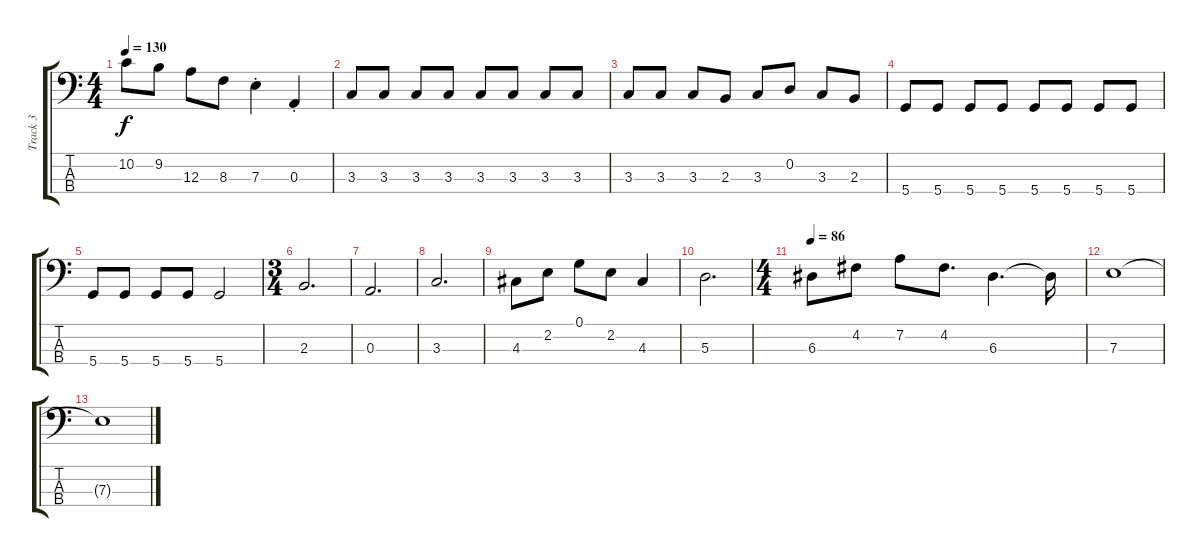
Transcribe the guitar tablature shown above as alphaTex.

\track ("Track 3" "Track 3") {instrument electricbassfinger}
\staff {score tabs}
\tuning (G2 D2 A1 D1) {hide}
\ts (4 4)
\tempo 130
\clef f4
\ks c
10.2.8{dy f} 9.2.8 12.3.8 8.3.8 7.3{st}.4 0.3{st}.4 |
3.3.8 3.3.8 3.3.8 3.3.8 3.3.8 3.3.8 3.3.8 3.3.8 |
3.3.8 3.3.8 3.3.8 2.3.8 3.3.8 0.2.8 3.3.8 2.3.8 |
5.4.8 5.4.8 5.4.8 5.4.8 5.4.8 5.4.8 5.4.8 5.4.8 |
5.4.8 5.4.8 5.4.8 5.4.8 5.4.2 |
\ts (3 4)
2.3.2{d} |
0.3.2{d} |
3.3.2{d} |
4.3.8 2.2.8 0.1.8 2.2.8 4.3.4 |
5.3.2{d} |
\ts (4 4)
\tempo 86
6.3.8 4.2.8 7.2.8 4.2.8{d} 6.3.4{d} 6.3{t}.16 |
7.3.1 |
7.3{t}.1
